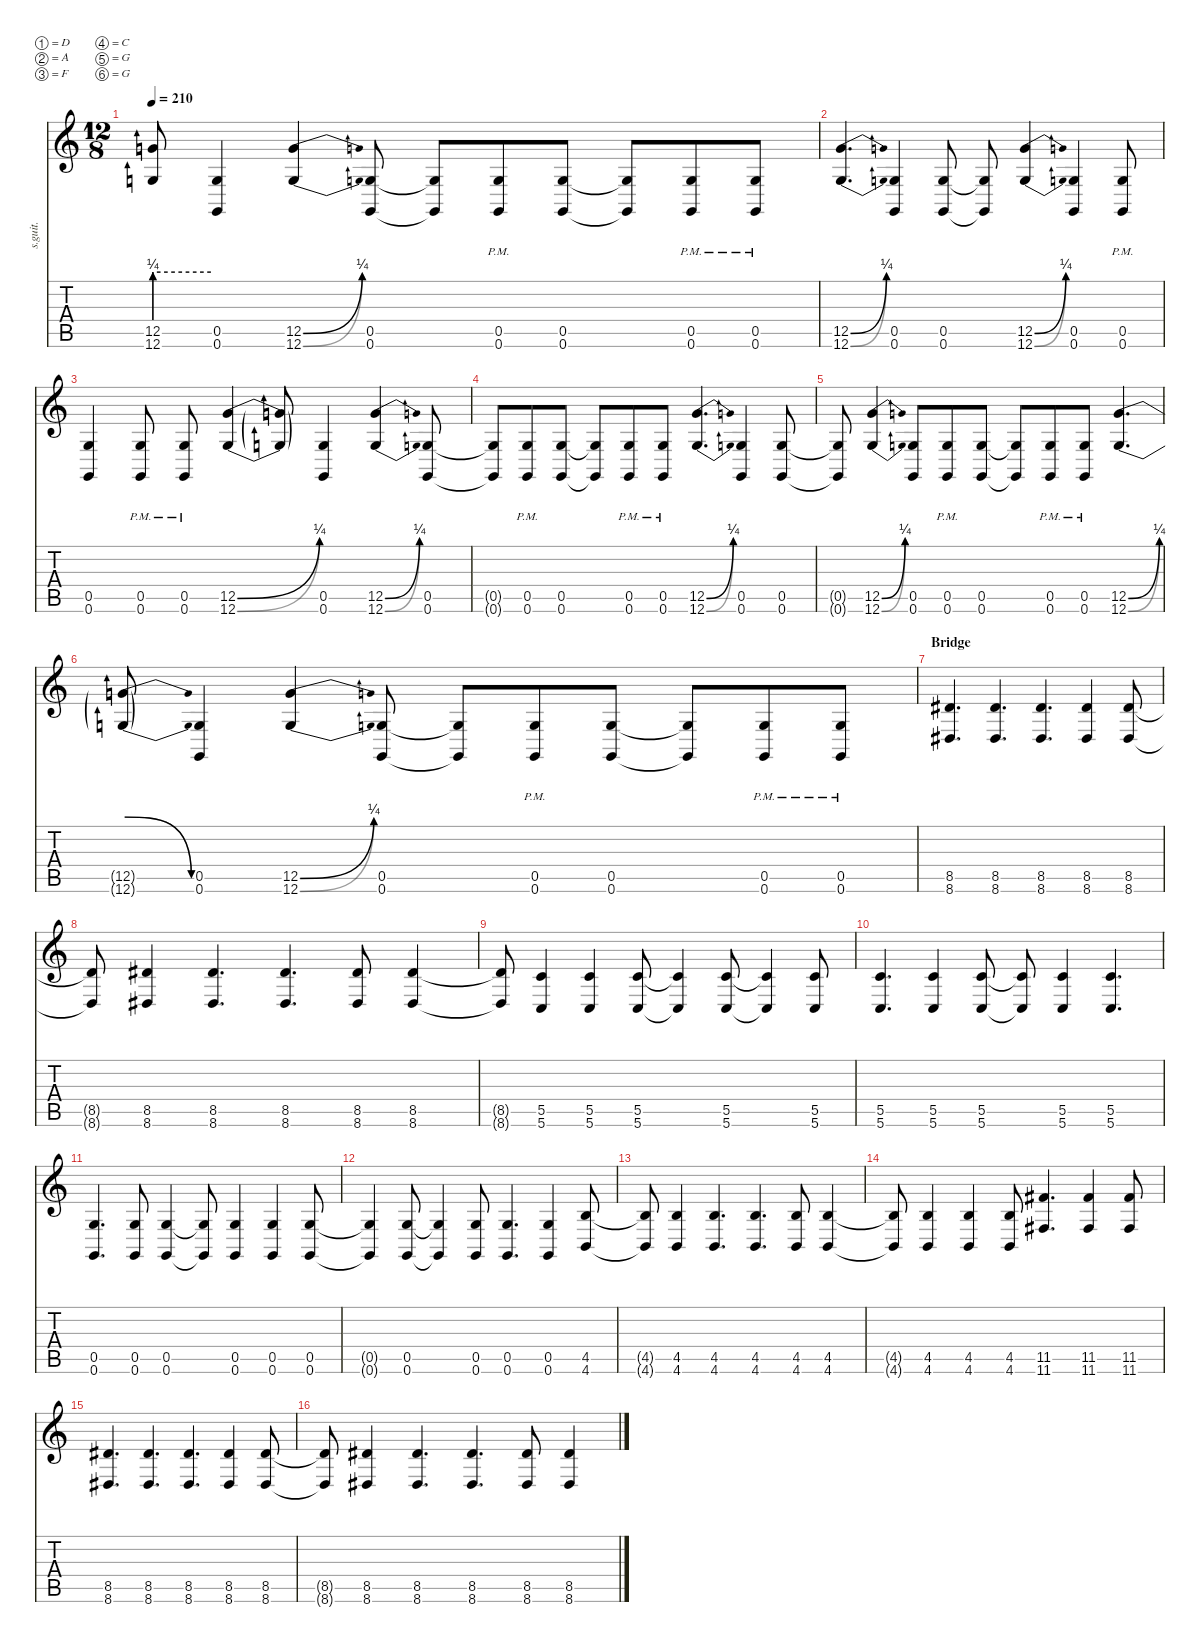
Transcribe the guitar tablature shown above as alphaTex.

\defaultSystemsLayout 4
\hideDynamics
\bracketExtendMode nobrackets
\track ("Rythm Guitar 1 (w/solo)" "s.guit.") {instrument distortionguitar}
\staff {score tabs}
\tuning (D4 A3 F3 C3 G2 G1)
\ts (12 8)
\tempo 210
\clef g2
\ks c
(12.5{be (hold 0 1 60 1) t} 12.6{be (hold 0 1 60 1) t}).8{lyrics (0 "") lyrics (1 "") lyrics (2 "") lyrics (3 "") lyrics (4 "") dy mf} (0.5 0.6).4{lyrics (0 "") lyrics (1 "") lyrics (2 "") lyrics (3 "") lyrics (4 "")} (12.5{be (bend 0 0 15 1)} 12.6{be (bend 0 0 15 1)}).4{lyrics (0 "") lyrics (1 "") lyrics (2 "") lyrics (3 "") lyrics (4 "")} (0.5 0.6).8{lyrics (0 "") lyrics (1 "") lyrics (2 "") lyrics (3 "") lyrics (4 "")} (0.5{t} 0.6{t}).8{lyrics (0 "") lyrics (1 "") lyrics (2 "") lyrics (3 "") lyrics (4 "")} (0.5{pm} 0.6{pm}).8{lyrics (0 "") lyrics (1 "") lyrics (2 "") lyrics (3 "") lyrics (4 "")} (0.5 0.6).8{lyrics (0 "") lyrics (1 "") lyrics (2 "") lyrics (3 "") lyrics (4 "")} (0.6{t} 0.5{t}).8{lyrics (0 "") lyrics (1 "") lyrics (2 "") lyrics (3 "") lyrics (4 "")} (0.5{pm} 0.6{pm}).8{lyrics (0 "") lyrics (1 "") lyrics (2 "") lyrics (3 "") lyrics (4 "")} (0.5{pm} 0.6{pm}).8{lyrics (0 "") lyrics (1 "") lyrics (2 "") lyrics (3 "") lyrics (4 "")} |
(12.5{be (bend 0 0 15 1)} 12.6{be (bend 0 0 15 1)}).4{d lyrics (0 "") lyrics (1 "") lyrics (2 "") lyrics (3 "") lyrics (4 "")} (0.5 0.6).4{lyrics (0 "") lyrics (1 "") lyrics (2 "") lyrics (3 "") lyrics (4 "")} (0.5 0.6).8{lyrics (0 "") lyrics (1 "") lyrics (2 "") lyrics (3 "") lyrics (4 "")} (0.5{t} 0.6{t}).8{lyrics (0 "") lyrics (1 "") lyrics (2 "") lyrics (3 "") lyrics (4 "")} (12.5{be (bend 0 0 15 1)} 12.6{be (bend 0 0 15 1)}).4{lyrics (0 "") lyrics (1 "") lyrics (2 "") lyrics (3 "") lyrics (4 "")} (0.5 0.6).4{lyrics (0 "") lyrics (1 "") lyrics (2 "") lyrics (3 "") lyrics (4 "")} (0.5{pm} 0.6{pm}).8{lyrics (0 "") lyrics (1 "") lyrics (2 "") lyrics (3 "") lyrics (4 "")} |
(0.5 0.6).4{lyrics (0 "") lyrics (1 "") lyrics (2 "") lyrics (3 "") lyrics (4 "")} (0.5{pm} 0.6{pm}).8{lyrics (0 "") lyrics (1 "") lyrics (2 "") lyrics (3 "") lyrics (4 "")} (0.5{pm} 0.6{pm}).8{lyrics (0 "") lyrics (1 "") lyrics (2 "") lyrics (3 "") lyrics (4 "")} (12.5{be (bend 0 0 15 1)} 12.6{be (bend 0 0 15 1)}).4{lyrics (0 "") lyrics (1 "") lyrics (2 "") lyrics (3 "") lyrics (4 "")} (12.6{t} 12.5{t}).8{lyrics (0 "") lyrics (1 "") lyrics (2 "") lyrics (3 "") lyrics (4 "")} (0.5 0.6).4{lyrics (0 "") lyrics (1 "") lyrics (2 "") lyrics (3 "") lyrics (4 "")} (12.5{be (bend 0 0 15 1)} 12.6{be (bend 0 0 15 1)}).4{lyrics (0 "") lyrics (1 "") lyrics (2 "") lyrics (3 "") lyrics (4 "")} (0.5 0.6).8{lyrics (0 "") lyrics (1 "") lyrics (2 "") lyrics (3 "") lyrics (4 "")} |
(0.5{t} 0.6{t}).8{lyrics (0 "") lyrics (1 "") lyrics (2 "") lyrics (3 "") lyrics (4 "")} (0.5{pm} 0.6{pm}).8{lyrics (0 "") lyrics (1 "") lyrics (2 "") lyrics (3 "") lyrics (4 "")} (0.5 0.6).8{lyrics (0 "") lyrics (1 "") lyrics (2 "") lyrics (3 "") lyrics (4 "")} (0.5{t} 0.6{t}).8{lyrics (0 "") lyrics (1 "") lyrics (2 "") lyrics (3 "") lyrics (4 "")} (0.5{pm} 0.6{pm}).8{lyrics (0 "") lyrics (1 "") lyrics (2 "") lyrics (3 "") lyrics (4 "")} (0.5{pm} 0.6{pm}).8{lyrics (0 "") lyrics (1 "") lyrics (2 "") lyrics (3 "") lyrics (4 "")} (12.5{be (bend 0 0 15 1)} 12.6{be (bend 0 0 15 1)}).4{d lyrics (0 "") lyrics (1 "") lyrics (2 "") lyrics (3 "") lyrics (4 "")} (0.5 0.6).4{lyrics (0 "") lyrics (1 "") lyrics (2 "") lyrics (3 "") lyrics (4 "")} (0.5 0.6).8{lyrics (0 "") lyrics (1 "") lyrics (2 "") lyrics (3 "") lyrics (4 "")} |
(0.5{t} 0.6{t}).8{lyrics (0 "") lyrics (1 "") lyrics (2 "") lyrics (3 "") lyrics (4 "")} (12.5{be (bend 0 0 15 1)} 12.6{be (bend 0 0 15 1)}).4{lyrics (0 "") lyrics (1 "") lyrics (2 "") lyrics (3 "") lyrics (4 "")} (0.5 0.6).8{lyrics (0 "") lyrics (1 "") lyrics (2 "") lyrics (3 "") lyrics (4 "")} (0.5{pm} 0.6{pm}).8{lyrics (0 "") lyrics (1 "") lyrics (2 "") lyrics (3 "") lyrics (4 "")} (0.5 0.6).8{lyrics (0 "") lyrics (1 "") lyrics (2 "") lyrics (3 "") lyrics (4 "")} (0.6{t} 0.5{t}).8{lyrics (0 "") lyrics (1 "") lyrics (2 "") lyrics (3 "") lyrics (4 "")} (0.5{pm} 0.6{pm}).8{lyrics (0 "") lyrics (1 "") lyrics (2 "") lyrics (3 "") lyrics (4 "")} (0.5{pm} 0.6{pm}).8{lyrics (0 "") lyrics (1 "") lyrics (2 "") lyrics (3 "") lyrics (4 "")} (12.5{be (bend 0 0 60 1)} 12.6{be (bend 0 0 60 1)}).4{d lyrics (0 "") lyrics (1 "") lyrics (2 "") lyrics (3 "") lyrics (4 "")} |
(12.5{be (release 0 1 60 0) t} 12.6{be (release 0 1 60 0) t}).8{lyrics (0 "") lyrics (1 "") lyrics (2 "") lyrics (3 "") lyrics (4 "")} (0.5 0.6).4{lyrics (0 "") lyrics (1 "") lyrics (2 "") lyrics (3 "") lyrics (4 "")} (12.5{be (bend 0 0 15 1)} 12.6{be (bend 0 0 15 1)}).4{lyrics (0 "") lyrics (1 "") lyrics (2 "") lyrics (3 "") lyrics (4 "")} (0.5 0.6).8{lyrics (0 "") lyrics (1 "") lyrics (2 "") lyrics (3 "") lyrics (4 "")} (0.6{t} 0.5{t}).8{lyrics (0 "") lyrics (1 "") lyrics (2 "") lyrics (3 "") lyrics (4 "")} (0.5{pm} 0.6{pm}).8{lyrics (0 "") lyrics (1 "") lyrics (2 "") lyrics (3 "") lyrics (4 "")} (0.5 0.6).8{lyrics (0 "") lyrics (1 "") lyrics (2 "") lyrics (3 "") lyrics (4 "")} (0.6{t} 0.5{t}).8{lyrics (0 "") lyrics (1 "") lyrics (2 "") lyrics (3 "") lyrics (4 "")} (0.5{pm} 0.6{pm}).8{lyrics (0 "") lyrics (1 "") lyrics (2 "") lyrics (3 "") lyrics (4 "")} (0.5{pm} 0.6{pm}).8{lyrics (0 "") lyrics (1 "") lyrics (2 "") lyrics (3 "") lyrics (4 "")} |
\section ("" "Bridge")
(8.5{acc #} 8.6{acc #}).4{d lyrics (0 "") lyrics (1 "") lyrics (2 "") lyrics (3 "") lyrics (4 "")} (8.5{acc #} 8.6{acc #}).4{d lyrics (0 "") lyrics (1 "") lyrics (2 "") lyrics (3 "") lyrics (4 "")} (8.5{acc #} 8.6{acc #}).4{d lyrics (0 "") lyrics (1 "") lyrics (2 "") lyrics (3 "") lyrics (4 "")} (8.5{acc #} 8.6{acc #}).4{lyrics (0 "") lyrics (1 "") lyrics (2 "") lyrics (3 "") lyrics (4 "")} (8.5{acc #} 8.6{acc #}).8{lyrics (0 "") lyrics (1 "") lyrics (2 "") lyrics (3 "") lyrics (4 "")} |
(8.5{t acc #} 8.6{t acc #}).8{lyrics (0 "") lyrics (1 "") lyrics (2 "") lyrics (3 "") lyrics (4 "")} (8.5{acc #} 8.6{acc #}).4{lyrics (0 "") lyrics (1 "") lyrics (2 "") lyrics (3 "") lyrics (4 "")} (8.5{acc #} 8.6{acc #}).4{d lyrics (0 "") lyrics (1 "") lyrics (2 "") lyrics (3 "") lyrics (4 "")} (8.5{acc #} 8.6{acc #}).4{d lyrics (0 "") lyrics (1 "") lyrics (2 "") lyrics (3 "") lyrics (4 "")} (8.5{acc #} 8.6{acc #}).8{lyrics (0 "") lyrics (1 "") lyrics (2 "") lyrics (3 "") lyrics (4 "")} (8.5{acc #} 8.6{acc #}).4{lyrics (0 "") lyrics (1 "") lyrics (2 "") lyrics (3 "") lyrics (4 "")} |
(8.5{t acc #} 8.6{t acc #}).8{lyrics (0 "") lyrics (1 "") lyrics (2 "") lyrics (3 "") lyrics (4 "")} (5.5 5.6).4{lyrics (0 "") lyrics (1 "") lyrics (2 "") lyrics (3 "") lyrics (4 "")} (5.5 5.6).4{lyrics (0 "") lyrics (1 "") lyrics (2 "") lyrics (3 "") lyrics (4 "")} (5.5 5.6).8{lyrics (0 "") lyrics (1 "") lyrics (2 "") lyrics (3 "") lyrics (4 "")} (5.6{t} 5.5{t}).4{lyrics (0 "") lyrics (1 "") lyrics (2 "") lyrics (3 "") lyrics (4 "")} (5.5 5.6).8{lyrics (0 "") lyrics (1 "") lyrics (2 "") lyrics (3 "") lyrics (4 "")} (5.5{t} 5.6{t}).4{lyrics (0 "") lyrics (1 "") lyrics (2 "") lyrics (3 "") lyrics (4 "")} (5.5 5.6).8{lyrics (0 "") lyrics (1 "") lyrics (2 "") lyrics (3 "") lyrics (4 "")} |
(5.5 5.6).4{d lyrics (0 "") lyrics (1 "") lyrics (2 "") lyrics (3 "") lyrics (4 "")} (5.5 5.6).4{lyrics (0 "") lyrics (1 "") lyrics (2 "") lyrics (3 "") lyrics (4 "")} (5.5 5.6).8{lyrics (0 "") lyrics (1 "") lyrics (2 "") lyrics (3 "") lyrics (4 "")} (5.6{t} 5.5{t}).8{lyrics (0 "") lyrics (1 "") lyrics (2 "") lyrics (3 "") lyrics (4 "")} (5.5 5.6).4{lyrics (0 "") lyrics (1 "") lyrics (2 "") lyrics (3 "") lyrics (4 "")} (5.5 5.6).4{d lyrics (0 "") lyrics (1 "") lyrics (2 "") lyrics (3 "") lyrics (4 "")} |
(0.5 0.6).4{d lyrics (0 "") lyrics (1 "") lyrics (2 "") lyrics (3 "") lyrics (4 "")} (0.5 0.6).8{lyrics (0 "") lyrics (1 "") lyrics (2 "") lyrics (3 "") lyrics (4 "")} (0.5 0.6).4{lyrics (0 "") lyrics (1 "") lyrics (2 "") lyrics (3 "") lyrics (4 "")} (0.6{t} 0.5{t}).8{lyrics (0 "") lyrics (1 "") lyrics (2 "") lyrics (3 "") lyrics (4 "")} (0.5 0.6).4{lyrics (0 "") lyrics (1 "") lyrics (2 "") lyrics (3 "") lyrics (4 "")} (0.5 0.6).4{lyrics (0 "") lyrics (1 "") lyrics (2 "") lyrics (3 "") lyrics (4 "")} (0.5 0.6).8{lyrics (0 "") lyrics (1 "") lyrics (2 "") lyrics (3 "") lyrics (4 "")} |
(0.5{t} 0.6{t}).4{lyrics (0 "") lyrics (1 "") lyrics (2 "") lyrics (3 "") lyrics (4 "")} (0.5 0.6).8{lyrics (0 "") lyrics (1 "") lyrics (2 "") lyrics (3 "") lyrics (4 "")} (0.6{t} 0.5{t}).4{lyrics (0 "") lyrics (1 "") lyrics (2 "") lyrics (3 "") lyrics (4 "")} (0.5 0.6).8{lyrics (0 "") lyrics (1 "") lyrics (2 "") lyrics (3 "") lyrics (4 "")} (0.5 0.6).4{d lyrics (0 "") lyrics (1 "") lyrics (2 "") lyrics (3 "") lyrics (4 "")} (0.5 0.6).4{lyrics (0 "") lyrics (1 "") lyrics (2 "") lyrics (3 "") lyrics (4 "")} (4.5 4.6).8{lyrics (0 "") lyrics (1 "") lyrics (2 "") lyrics (3 "") lyrics (4 "")} |
(4.5{t} 4.6{t}).8{lyrics (0 "") lyrics (1 "") lyrics (2 "") lyrics (3 "") lyrics (4 "")} (4.5 4.6).4{lyrics (0 "") lyrics (1 "") lyrics (2 "") lyrics (3 "") lyrics (4 "")} (4.5 4.6).4{d lyrics (0 "") lyrics (1 "") lyrics (2 "") lyrics (3 "") lyrics (4 "")} (4.5 4.6).4{d lyrics (0 "") lyrics (1 "") lyrics (2 "") lyrics (3 "") lyrics (4 "")} (4.5 4.6).8{lyrics (0 "") lyrics (1 "") lyrics (2 "") lyrics (3 "") lyrics (4 "")} (4.5 4.6).4{lyrics (0 "") lyrics (1 "") lyrics (2 "") lyrics (3 "") lyrics (4 "")} |
(4.5{t} 4.6{t}).8{lyrics (0 "") lyrics (1 "") lyrics (2 "") lyrics (3 "") lyrics (4 "")} (4.5 4.6).4{lyrics (0 "") lyrics (1 "") lyrics (2 "") lyrics (3 "") lyrics (4 "")} (4.5 4.6).4{lyrics (0 "") lyrics (1 "") lyrics (2 "") lyrics (3 "") lyrics (4 "")} (4.5 4.6).8{lyrics (0 "") lyrics (1 "") lyrics (2 "") lyrics (3 "") lyrics (4 "")} (11.5{acc #} 11.6{acc #}).4{d lyrics (0 "") lyrics (1 "") lyrics (2 "") lyrics (3 "") lyrics (4 "")} (11.5{acc #} 11.6{acc #}).4{lyrics (0 "") lyrics (1 "") lyrics (2 "") lyrics (3 "") lyrics (4 "")} (11.5{acc #} 11.6{acc #}).8{lyrics (0 "") lyrics (1 "") lyrics (2 "") lyrics (3 "") lyrics (4 "")} |
(8.5{acc #} 8.6{acc #}).4{d lyrics (0 "") lyrics (1 "") lyrics (2 "") lyrics (3 "") lyrics (4 "")} (8.5{acc #} 8.6{acc #}).4{d lyrics (0 "") lyrics (1 "") lyrics (2 "") lyrics (3 "") lyrics (4 "")} (8.5{acc #} 8.6{acc #}).4{d lyrics (0 "") lyrics (1 "") lyrics (2 "") lyrics (3 "") lyrics (4 "")} (8.5{acc #} 8.6{acc #}).4{lyrics (0 "") lyrics (1 "") lyrics (2 "") lyrics (3 "") lyrics (4 "")} (8.5{acc #} 8.6{acc #}).8{lyrics (0 "") lyrics (1 "") lyrics (2 "") lyrics (3 "") lyrics (4 "")} |
(8.5{t acc #} 8.6{t acc #}).8{lyrics (0 "") lyrics (1 "") lyrics (2 "") lyrics (3 "") lyrics (4 "")} (8.5{acc #} 8.6{acc #}).4{lyrics (0 "") lyrics (1 "") lyrics (2 "") lyrics (3 "") lyrics (4 "")} (8.5{acc #} 8.6{acc #}).4{d lyrics (0 "") lyrics (1 "") lyrics (2 "") lyrics (3 "") lyrics (4 "")} (8.5{acc #} 8.6{acc #}).4{d lyrics (0 "") lyrics (1 "") lyrics (2 "") lyrics (3 "") lyrics (4 "")} (8.5{acc #} 8.6{acc #}).8{lyrics (0 "") lyrics (1 "") lyrics (2 "") lyrics (3 "") lyrics (4 "")} (8.5{acc #} 8.6{acc #}).4{lyrics (0 "") lyrics (1 "") lyrics (2 "") lyrics (3 "") lyrics (4 "")}
